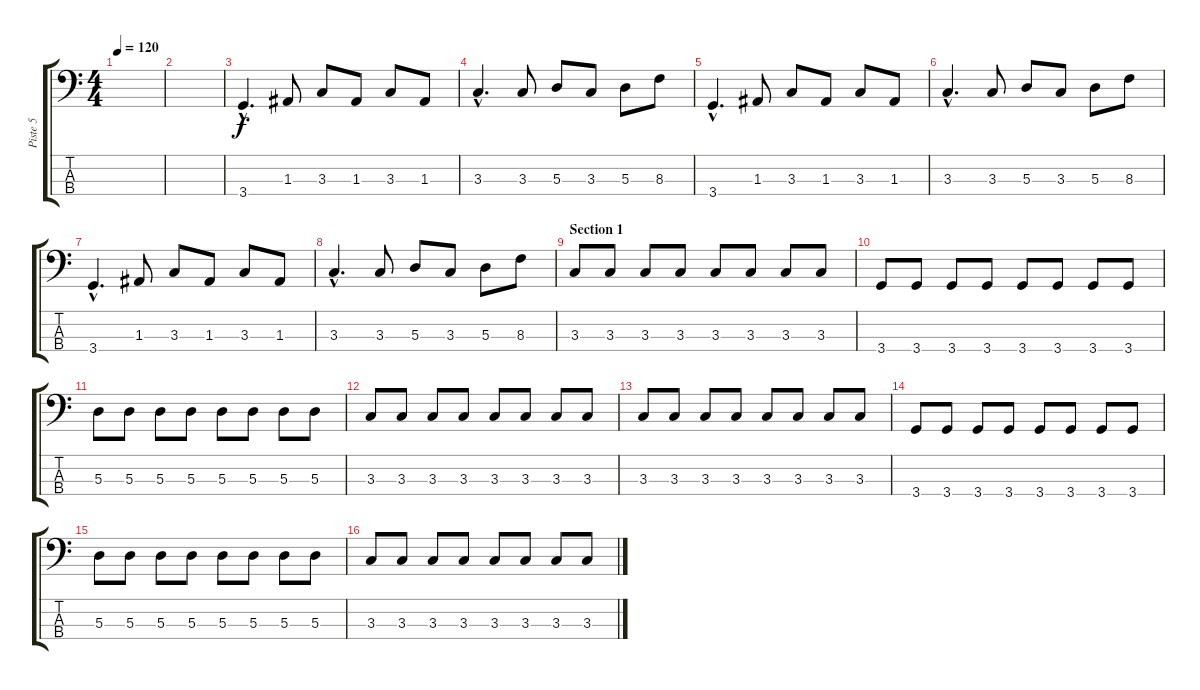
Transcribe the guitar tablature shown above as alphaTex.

\track ("Piste 5" "Piste 5") {instrument electricbassfinger}
\staff {score tabs}
\tuning (G2 D2 A1 E1) {hide}
\ts (4 4)
\tempo 120
\clef f4
\ks c
|
|
3.4{hac}.4{d} 1.3.8 3.3.8 1.3.8 3.3.8 1.3.8 |
3.3{hac}.4{d} 3.3.8 5.3.8 3.3.8 5.3.8 8.3.8 |
3.4{hac}.4{d} 1.3.8 3.3.8 1.3.8 3.3.8 1.3.8 |
3.3{hac}.4{d} 3.3.8 5.3.8 3.3.8 5.3.8 8.3.8 |
3.4{hac}.4{d} 1.3.8 3.3.8 1.3.8 3.3.8 1.3.8 |
3.3{hac}.4{d} 3.3.8 5.3.8 3.3.8 5.3.8 8.3.8 |
\section ("" "Section 1")
3.3.8 3.3.8 3.3.8 3.3.8 3.3.8 3.3.8 3.3.8 3.3.8 |
3.4.8 3.4.8 3.4.8 3.4.8 3.4.8 3.4.8 3.4.8 3.4.8 |
5.3.8 5.3.8 5.3.8 5.3.8 5.3.8 5.3.8 5.3.8 5.3.8 |
3.3.8 3.3.8 3.3.8 3.3.8 3.3.8 3.3.8 3.3.8 3.3.8 |
3.3.8 3.3.8 3.3.8 3.3.8 3.3.8 3.3.8 3.3.8 3.3.8 |
3.4.8 3.4.8 3.4.8 3.4.8 3.4.8 3.4.8 3.4.8 3.4.8 |
5.3.8 5.3.8 5.3.8 5.3.8 5.3.8 5.3.8 5.3.8 5.3.8 |
3.3.8 3.3.8 3.3.8 3.3.8 3.3.8 3.3.8 3.3.8 3.3.8
